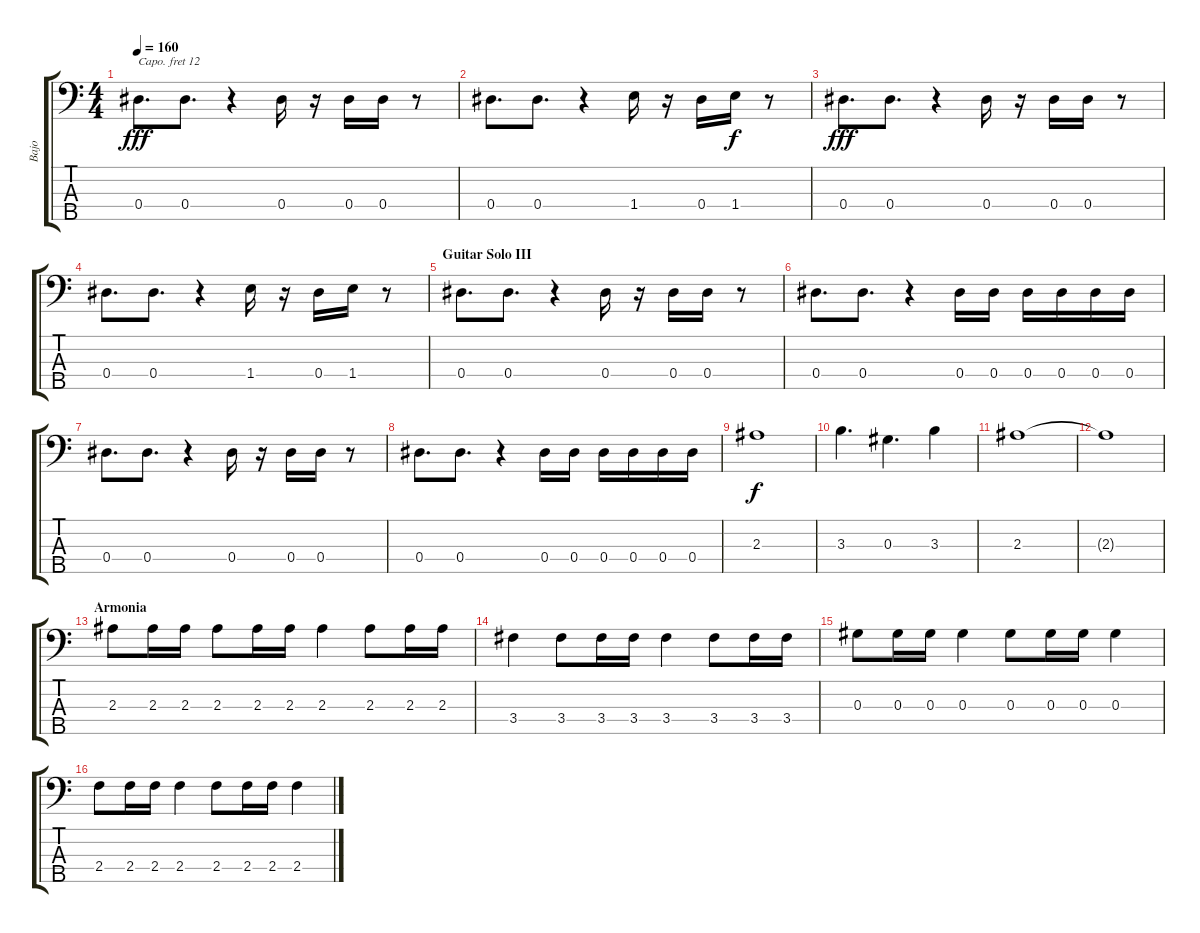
\track ("Bajo" "Bajo") {instrument electricbassfinger}
\staff {score tabs}
\capo 12
\tuning (Gb2 Db2 Ab1 Eb1 Bb0) {hide}
\ts (4 4)
\tempo 160
\clef f4
\ks c
0.4.8{d dy fff} 0.4.8{d} r.4 0.4.16 r.16 0.4.16 0.4.16 r.8 |
0.4.8{d} 0.4.8{d} r.4 1.4.16 r.16 0.4.16 1.4.16{dy f} r.8 |
0.4.8{d dy fff} 0.4.8{d} r.4 0.4.16 r.16 0.4.16 0.4.16 r.8 |
0.4.8{d} 0.4.8{d} r.4 1.4.16 r.16 0.4.16 1.4.16 r.8 |
\section ("" "Guitar Solo III")
0.4.8{d} 0.4.8{d} r.4 0.4.16 r.16 0.4.16 0.4.16 r.8 |
0.4.8{d} 0.4.8{d} r.4 0.4.16 0.4.16 0.4.16 0.4.16 0.4.16 0.4.16 |
0.4.8{d} 0.4.8{d} r.4 0.4.16 r.16 0.4.16 0.4.16 r.8 |
0.4.8{d} 0.4.8{d} r.4 0.4.16 0.4.16 0.4.16 0.4.16 0.4.16 0.4.16 |
2.3.1{dy f} |
3.3.4{d} 0.3.4{d} 3.3.4 |
2.3.1 |
2.3{t}.1 |
\section ("" "Armonia")
2.3.8 2.3.16 2.3.16 2.3.8 2.3.16 2.3.16 2.3.4 2.3.8 2.3.16 2.3.16 |
3.4.4 3.4.8 3.4.16 3.4.16 3.4.4 3.4.8 3.4.16 3.4.16 |
0.3.8 0.3.16 0.3.16 0.3.4 0.3.8 0.3.16 0.3.16 0.3.4 |
2.4.8 2.4.16 2.4.16 2.4.4 2.4.8 2.4.16 2.4.16 2.4.4
